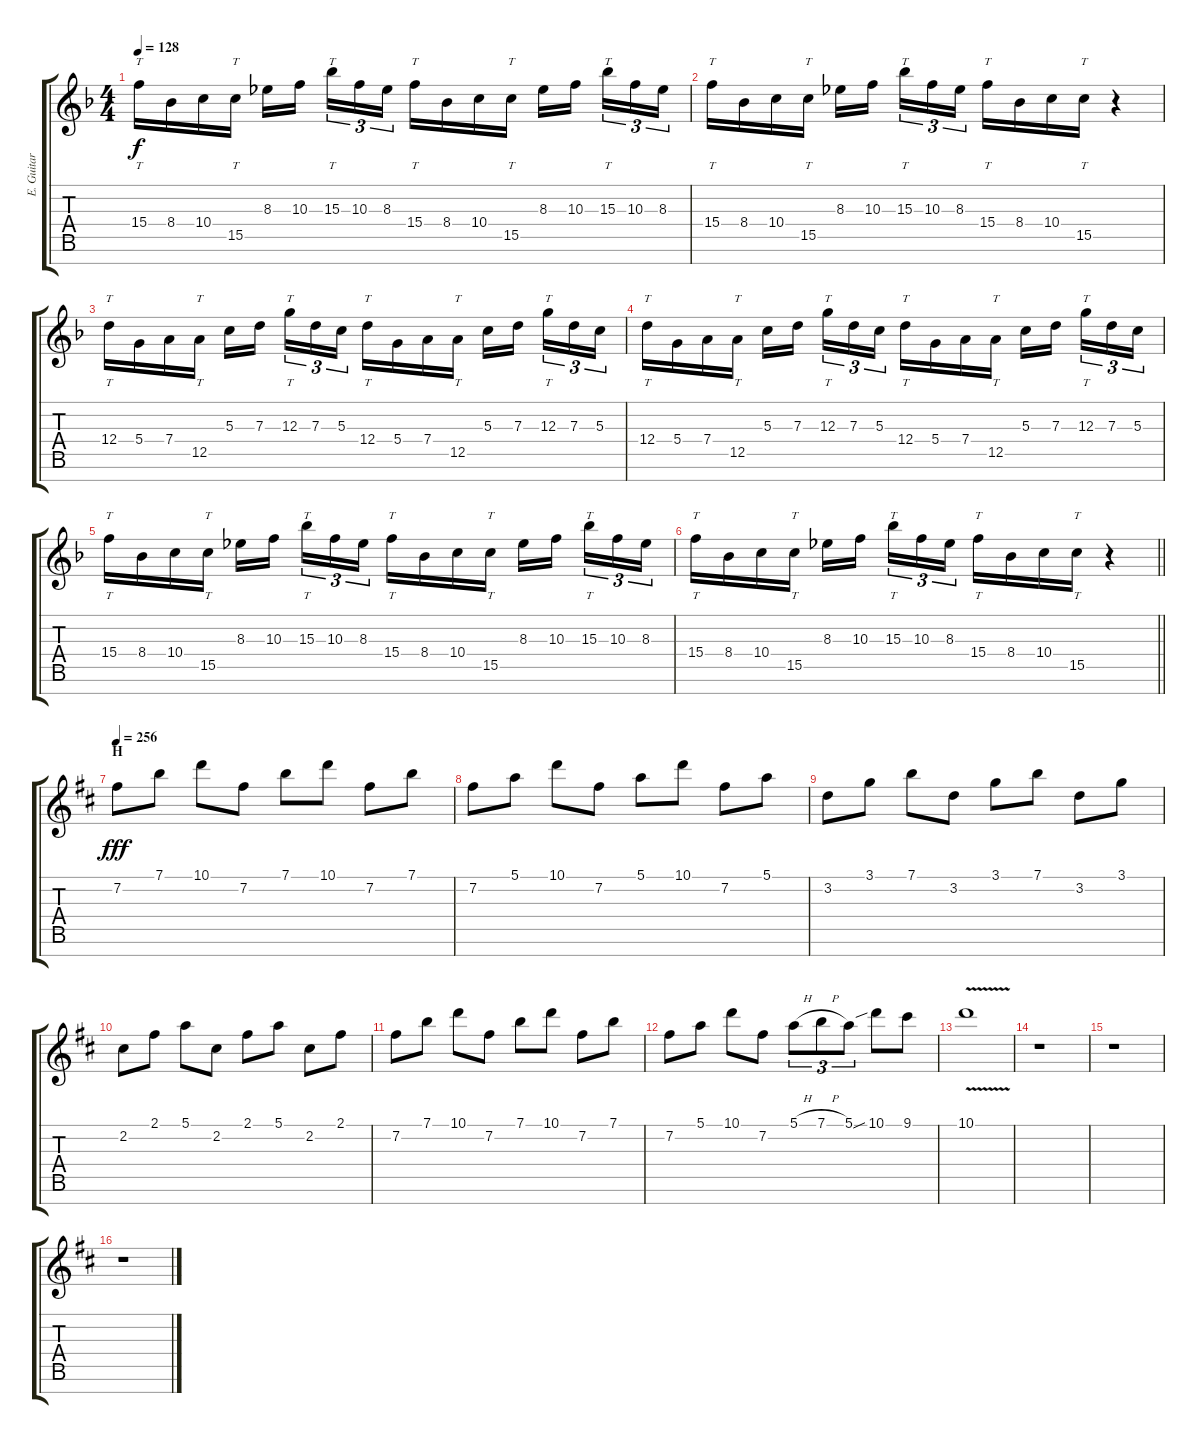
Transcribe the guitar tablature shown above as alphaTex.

\track ("E. Guitar III" "E. Guitar ") {instrument overdrivenguitar}
\staff {score tabs}
\tuning (E4 B3 G3 D3 A2 E2 B1) {hide}
\ts (4 4)
\tempo 128
\clef g2
\ks f
15.4.16{tt dy f} 8.4.16 10.4.16 15.5.16{tt} 8.3.16 10.3.16{beam splitsecondary} 15.3.16{tt tu (3 2)} 10.3.16{tu (3 2)} 8.3.16{tu (3 2)} 15.4.16{tt} 8.4.16 10.4.16 15.5.16{tt} 8.3.16 10.3.16{beam splitsecondary} 15.3.16{tt tu (3 2)} 10.3.16{tu (3 2)} 8.3.16{tu (3 2)} |
15.4.16{tt} 8.4.16 10.4.16 15.5.16{tt} 8.3.16 10.3.16{beam splitsecondary} 15.3.16{tt tu (3 2)} 10.3.16{tu (3 2)} 8.3.16{tu (3 2)} 15.4.16{tt} 8.4.16 10.4.16 15.5.16{tt} r.4 |
12.4.16{tt} 5.4.16 7.4.16 12.5.16{tt} 5.3.16 7.3.16{beam splitsecondary} 12.3.16{tt tu (3 2)} 7.3.16{tu (3 2)} 5.3.16{tu (3 2)} 12.4.16{tt} 5.4.16 7.4.16 12.5.16{tt} 5.3.16 7.3.16{beam splitsecondary} 12.3.16{tt tu (3 2)} 7.3.16{tu (3 2)} 5.3.16{tu (3 2)} |
12.4.16{tt} 5.4.16 7.4.16 12.5.16{tt} 5.3.16 7.3.16{beam splitsecondary} 12.3.16{tt tu (3 2)} 7.3.16{tu (3 2)} 5.3.16{tu (3 2)} 12.4.16{tt} 5.4.16 7.4.16 12.5.16{tt} 5.3.16 7.3.16{beam splitsecondary} 12.3.16{tt tu (3 2)} 7.3.16{tu (3 2)} 5.3.16{tu (3 2)} |
15.4.16{tt} 8.4.16 10.4.16 15.5.16{tt} 8.3.16 10.3.16{beam splitsecondary} 15.3.16{tt tu (3 2)} 10.3.16{tu (3 2)} 8.3.16{tu (3 2)} 15.4.16{tt} 8.4.16 10.4.16 15.5.16{tt} 8.3.16 10.3.16{beam splitsecondary} 15.3.16{tt tu (3 2)} 10.3.16{tu (3 2)} 8.3.16{tu (3 2)} |
\barLineRight lightlight
15.4.16{tt} 8.4.16 10.4.16 15.5.16{tt} 8.3.16 10.3.16{beam splitsecondary} 15.3.16{tt tu (3 2)} 10.3.16{tu (3 2)} 8.3.16{tu (3 2)} 15.4.16{tt} 8.4.16 10.4.16 15.5.16{tt} r.4 |
\section ("" "H")
\tempo 256
\ks d
7.2.8{dy fff} 7.1.8 10.1.8 7.2.8 7.1.8 10.1.8 7.2.8 7.1.8 |
7.2.8 5.1.8 10.1.8 7.2.8 5.1.8 10.1.8 7.2.8 5.1.8 |
3.2.8 3.1.8 7.1.8 3.2.8 3.1.8 7.1.8 3.2.8 3.1.8 |
2.2.8 2.1.8 5.1.8 2.2.8 2.1.8 5.1.8 2.2.8 2.1.8 |
7.2.8 7.1.8 10.1.8 7.2.8 7.1.8 10.1.8 7.2.8 7.1.8 |
7.2.8 5.1.8 10.1.8 7.2.8 5.1{h}.8{tu (3 2)} 7.1{h}.8{tu (3 2)} 5.1.8{tu (3 2)} 10.1{sib}.8 9.1.8 |
10.1{v}.1 |
r.1 |
r.1 |
r.1
